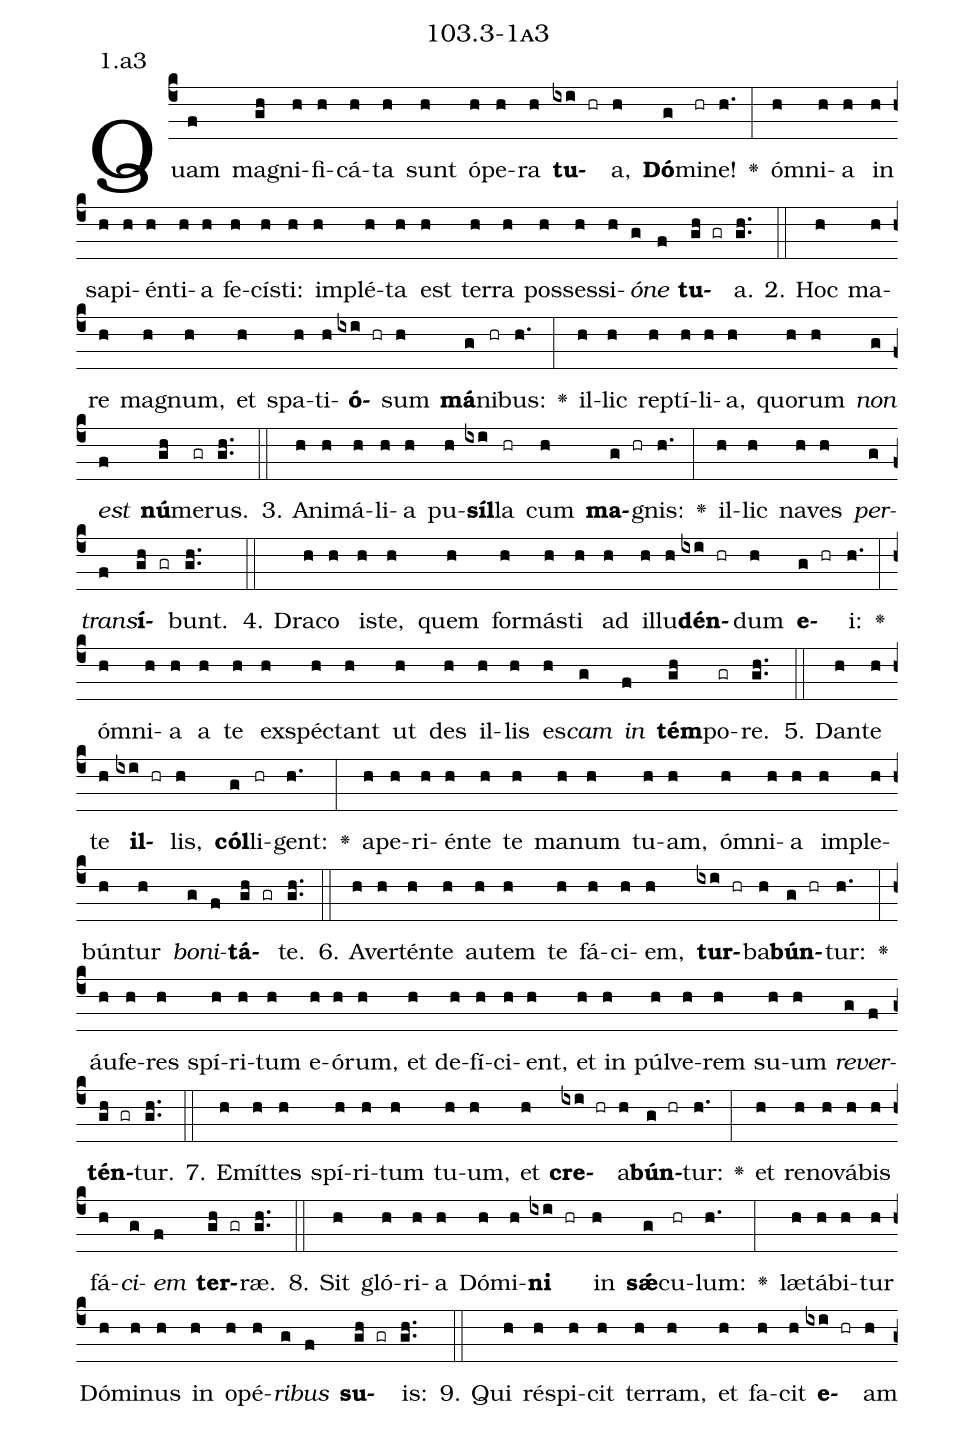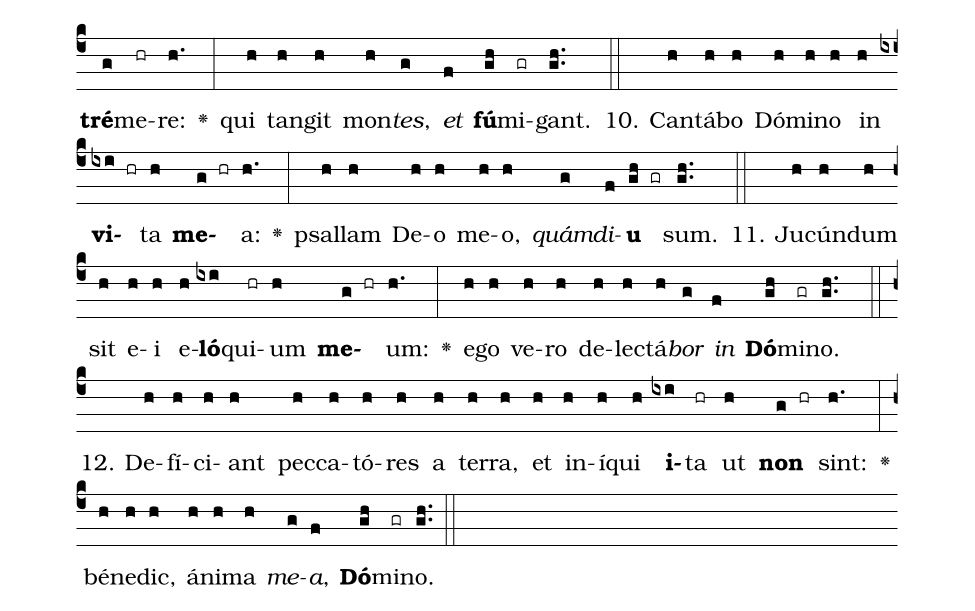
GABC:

name: 103.3-1a3;
annotation: 1.a3;
%%
(c4)Quam(f) ma(gh)gni(h)fi(h)cá(h)ta(h) sunt(h) ó(h)pe(h)ra(h) <b>tu</b>(ixi hr)a,(h) <b>Dó</b>(g)mi(hr)ne!(h.) <v>\greheightstar</v>(:) óm(h)ni(h)a(h) in(h) sa(h)pi(h)én(h)ti(h)a(h) fe(h)cís(h)ti:(h) im(h)plé(h)ta(h) est(h) ter(h)ra(h) pos(h)ses(h)si(h)<i>ó</i>(g)<i>ne</i>(f) <b>tu</b>(gh gr)a.(gh..) (::)
2. Hoc(h) ma(h)re(h) ma(h)gnum,(h) et(h) spa(h)ti(h)<b>ó</b>(ixi hr)sum(h) <b>má</b>(g)ni(hr)bus:(h.) <v>\greheightstar</v>(:) il(h)lic(h) rep(h)tí(h)li(h)a,(h) quo(h)rum(h) <i>non</i>(g) <i>est</i>(f) <b>nú</b>(gh)me(gr)rus.(gh..) (::)
3. A(h)ni(h)má(h)li(h)a(h) pu(h)<b>síl</b>(ixi)la(hr) cum(h) <b>ma</b>(g hr)gnis:(h.) <v>\greheightstar</v>(:) il(h)lic(h) na(h)ves(h) <i>per</i>(g)<i>trans</i>(f)<b>í</b>(gh gr)bunt.(gh..) (::)
4. Dra(h)co(h) is(h)te,(h) quem(h) for(h)más(h)ti(h) ad(h) il(h)lu(h)<b>dén</b>(ixi hr)dum(h) <b>e</b>(g hr)i:(h.) <v>\greheightstar</v>(:) óm(h)ni(h)a(h) a(h) te(h) ex(h)spéc(h)tant(h) ut(h) des(h) il(h)lis(h) es(h)<i>cam</i>(g) <i>in</i>(f) <b>tém</b>(gh)po(gr)re.(gh..) (::)
5. Dan(h)te(h) te(h) <b>il</b>(ixi hr)lis,(h) <b>cól</b>(g)li(hr)gent:(h.) <v>\greheightstar</v>(:) a(h)pe(h)ri(h)én(h)te(h) te(h) ma(h)num(h) tu(h)am,(h) óm(h)ni(h)a(h) im(h)ple(h)bún(h)tur(h) <i>bo</i>(g)<i>ni</i>(f)<b>tá</b>(gh gr)te.(gh..) (::)
6. A(h)ver(h)tén(h)te(h) au(h)tem(h) te(h) fá(h)ci(h)em,(h) <b>tur</b>(ixi hr)ba(h)<b>bún</b>(g hr)tur:(h.) <v>\greheightstar</v>(:) áu(h)fe(h)res(h) spí(h)ri(h)tum(h) e(h)ó(h)rum,(h) et(h) de(h)fí(h)ci(h)ent,(h) et(h) in(h) púl(h)ve(h)rem(h) su(h)um(h) <i>re</i>(g)<i>ver</i>(f)<b>tén</b>(gh gr)tur.(gh..) (::)
7. E(h)mít(h)tes(h) spí(h)ri(h)tum(h) tu(h)um,(h) et(h) <b>cre</b>(ixi hr)a(h)<b>bún</b>(g hr)tur:(h.) <v>\greheightstar</v>(:) et(h) re(h)no(h)vá(h)bis(h) fá(h)<i>ci</i>(g)<i>em</i>(f) <b>ter</b>(gh gr)ræ.(gh..) (::)
8. Sit(h) gló(h)ri(h)a(h) Dó(h)mi(h)<b>ni</b>(ixi hr) in(h) <b>sǽ</b>(g)cu(hr)lum:(h.) <v>\greheightstar</v>(:) læ(h)tá(h)bi(h)tur(h) Dó(h)mi(h)nus(h) in(h) o(h)pé(h)<i>ri</i>(g)<i>bus</i>(f) <b>su</b>(gh gr)is:(gh..) (::)
9. Qui(h) ré(h)spi(h)cit(h) ter(h)ram,(h) et(h) fa(h)cit(h) <b>e</b>(ixi hr)am(h) <b>tré</b>(g)me(hr)re:(h.) <v>\greheightstar</v>(:) qui(h) tan(h)git(h) mon(h)<i>tes</i>,(g) <i>et</i>(f) <b>fú</b>(gh)mi(gr)gant.(gh..) (::)
10. Can(h)tá(h)bo(h) Dó(h)mi(h)no(h) in(h) <b>vi</b>(ixi hr)ta(h) <b>me</b>(g hr)a:(h.) <v>\greheightstar</v>(:) psal(h)lam(h) De(h)o(h) me(h)o,(h) <i>quám</i>(g)<i>di</i>(f)<b>u</b>(gh gr) sum.(gh..) (::)
11. Ju(h)cún(h)dum(h) sit(h) e(h)i(h) e(h)<b>ló</b>(ixi)qui(hr)um(h) <b>me</b>(g hr)um:(h.) <v>\greheightstar</v>(:) e(h)go(h) ve(h)ro(h) de(h)lec(h)tá(h)<i>bor</i>(g) <i>in</i>(f) <b>Dó</b>(gh)mi(gr)no.(gh..) (::)
12. De(h)fí(h)ci(h)ant(h) pec(h)ca(h)tó(h)res(h) a(h) ter(h)ra,(h) et(h) in(h)í(h)qui(h) <b>i</b>(ixi)ta(hr) ut(h) <b>non</b>(g hr) sint:(h.) <v>\greheightstar</v>(:) bé(h)ne(h)dic,(h) á(h)ni(h)ma(h) <i>me</i>(g)<i>a</i>,(f) <b>Dó</b>(gh)mi(gr)no.(gh..) (::)
